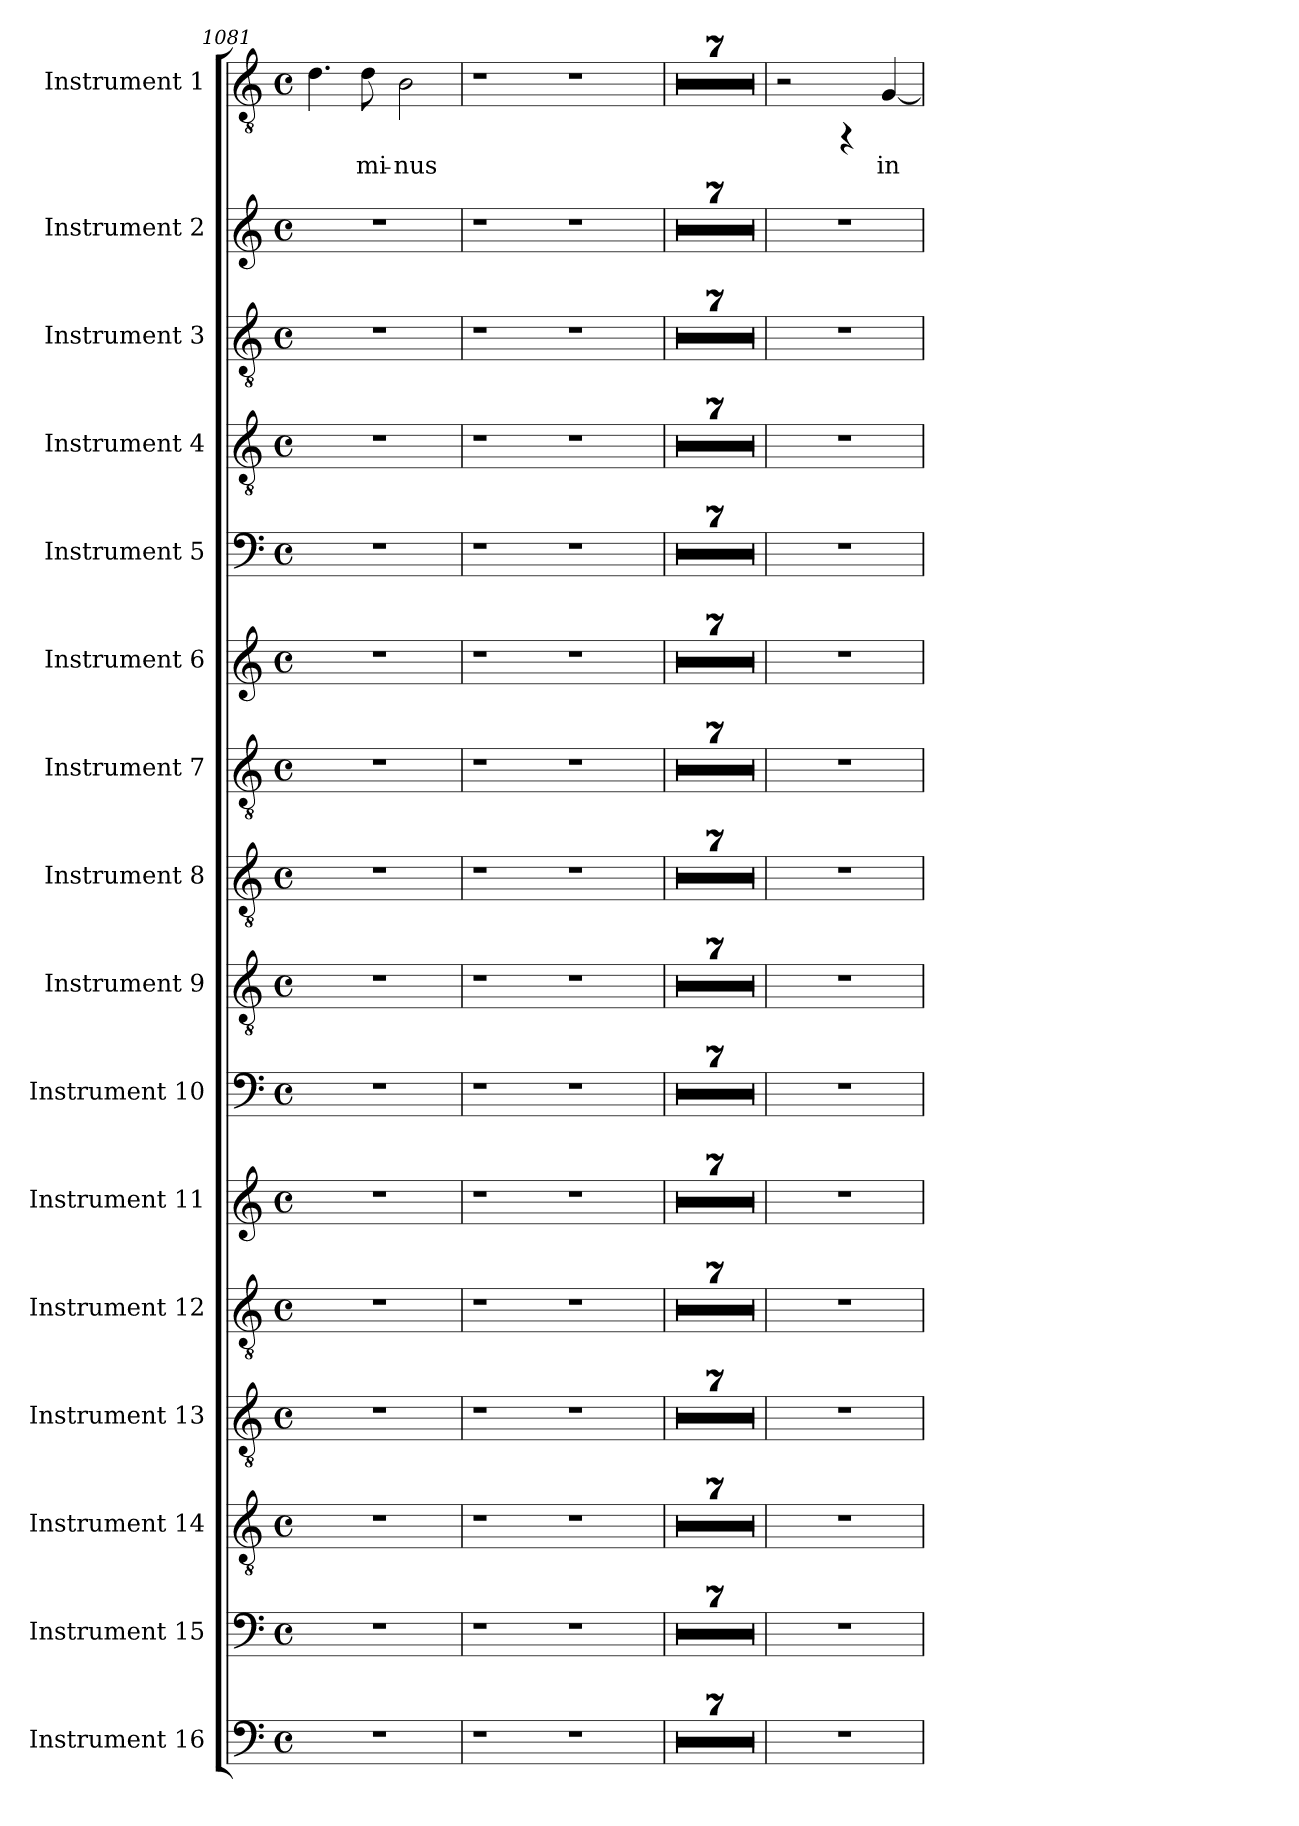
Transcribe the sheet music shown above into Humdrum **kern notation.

**kern	**kern	**kern	**kern	**kern	**kern	**kern	**kern	**kern	**kern	**kern	**kern	**kern	**kern	**kern	**kern	**text
*part16	*part15	*part14	*part13	*part12	*part11	*part10	*part9	*part8	*part7	*part6	*part5	*part4	*part3	*part2	*part1	*part1
*staff16	*staff15	*staff14	*staff13	*staff12	*staff11	*staff10	*staff9	*staff8	*staff7	*staff6	*staff5	*staff4	*staff3	*staff2	*staff1	*staff1
*I"Instrument 16	*I"Instrument 15	*I"Instrument 14	*I"Instrument 13	*I"Instrument 12	*I"Instrument 11	*I"Instrument 10	*I"Instrument 9	*I"Instrument 8	*I"Instrument 7	*I"Instrument 6	*I"Instrument 5	*I"Instrument 4	*I"Instrument 3	*I"Instrument 2	*I"Instrument 1	*
*clefF4	*clefF4	*clefGv2	*clefGv2	*clefGv2	*clefG2	*clefF4	*clefGv2	*clefGv2	*clefGv2	*clefG2	*clefF4	*clefGv2	*clefGv2	*clefG2	*clefGv2	*
*k[]	*k[]	*k[]	*k[]	*k[]	*k[]	*k[]	*k[]	*k[]	*k[]	*k[]	*k[]	*k[]	*k[]	*k[]	*k[]	*
*C:	*C:	*C:	*C:	*C:	*C:	*C:	*C:	*C:	*C:	*C:	*C:	*C:	*C:	*C:	*C:	*
*M4/4	*M4/4	*M4/4	*M4/4	*M4/4	*M4/4	*M4/4	*M4/4	*M4/4	*M4/4	*M4/4	*M4/4	*M4/4	*M4/4	*M4/4	*M4/4	*
*met(c)	*met(c)	*met(c)	*met(c)	*met(c)	*met(c)	*met(c)	*met(c)	*met(c)	*met(c)	*met(c)	*met(c)	*met(c)	*met(c)	*met(c)	*met(c)	*
=1081	=1081	=1081	=1081	=1081	=1081	=1081	=1081	=1081	=1081	=1081	=1081	=1081	=1081	=1081	=1081	=1081
!	!	!	!	!	!	!	!	!	!	!	!	!	!	!	!	!LO:LY:b:cj
1r	1r	1r	1r	1r	1r	1r	1r	1r	1r	1r	1r	1r	1r	1r	4.d\	--
!	!	!	!	!	!	!	!	!	!	!	!	!	!	!	!	!LO:LY:b:cj
.	.	.	.	.	.	.	.	.	.	.	.	.	.	.	8d\	-mi-
!	!	!	!	!	!	!	!	!	!	!	!	!	!	!	!	!LO:LY:b:cj
.	.	.	.	.	.	.	.	.	.	.	.	.	.	.	2B\	-nus
=1082	=1082	=1082	=1082	=1082	=1082	=1082	=1082	=1082	=1082	=1082	=1082	=1082	=1082	=1082	=1082	=1082
1r	1r	1r	1r	1r	1r	1r	1r	1r	1r	1r	1r	1r	1r	1r	1r	.
1r	1r	1r	1r	1r	1r	1r	1r	1r	1r	1r	1r	1r	1r	1r	1r	.
=1083	=1083	=1083	=1083	=1083	=1083	=1083	=1083	=1083	=1083	=1083	=1083	=1083	=1083	=1083	=1083	=1083
1r	1r	1r	1r	1r	1r	1r	1r	1r	1r	1r	1r	1r	1r	1r	1r	.
=1084	=1084	=1084	=1084	=1084	=1084	=1084	=1084	=1084	=1084	=1084	=1084	=1084	=1084	=1084	=1084	=1084
1r	1r	1r	1r	1r	1r	1r	1r	1r	1r	1r	1r	1r	1r	1r	1r	.
=1085	=1085	=1085	=1085	=1085	=1085	=1085	=1085	=1085	=1085	=1085	=1085	=1085	=1085	=1085	=1085	=1085
1r	1r	1r	1r	1r	1r	1r	1r	1r	1r	1r	1r	1r	1r	1r	1r	.
=1086	=1086	=1086	=1086	=1086	=1086	=1086	=1086	=1086	=1086	=1086	=1086	=1086	=1086	=1086	=1086	=1086
1r	1r	1r	1r	1r	1r	1r	1r	1r	1r	1r	1r	1r	1r	1r	1r	.
=1087	=1087	=1087	=1087	=1087	=1087	=1087	=1087	=1087	=1087	=1087	=1087	=1087	=1087	=1087	=1087	=1087
1r	1r	1r	1r	1r	1r	1r	1r	1r	1r	1r	1r	1r	1r	1r	1r	.
=1088	=1088	=1088	=1088	=1088	=1088	=1088	=1088	=1088	=1088	=1088	=1088	=1088	=1088	=1088	=1088	=1088
1r	1r	1r	1r	1r	1r	1r	1r	1r	1r	1r	1r	1r	1r	1r	1r	.
=1089	=1089	=1089	=1089	=1089	=1089	=1089	=1089	=1089	=1089	=1089	=1089	=1089	=1089	=1089	=1089	=1089
1r	1r	1r	1r	1r	1r	1r	1r	1r	1r	1r	1r	1r	1r	1r	1r	.
=1090	=1090	=1090	=1090	=1090	=1090	=1090	=1090	=1090	=1090	=1090	=1090	=1090	=1090	=1090	=1090	=1090
1r	1r	1r	1r	1r	1r	1r	1r	1r	1r	1r	1r	1r	1r	1r	2r	.
.	.	.	.	.	.	.	.	.	.	.	.	.	.	.	4rFF	.
!	!	!	!	!	!	!	!	!	!	!	!	!	!	!	!	!LO:LY:b:cj
.	.	.	.	.	.	.	.	.	.	.	.	.	.	.	[<4G/	in
=	=	=	=	=	=	=	=	=	=	=	=	=	=	=	=	=
*-	*-	*-	*-	*-	*-	*-	*-	*-	*-	*-	*-	*-	*-	*-	*-	*-
